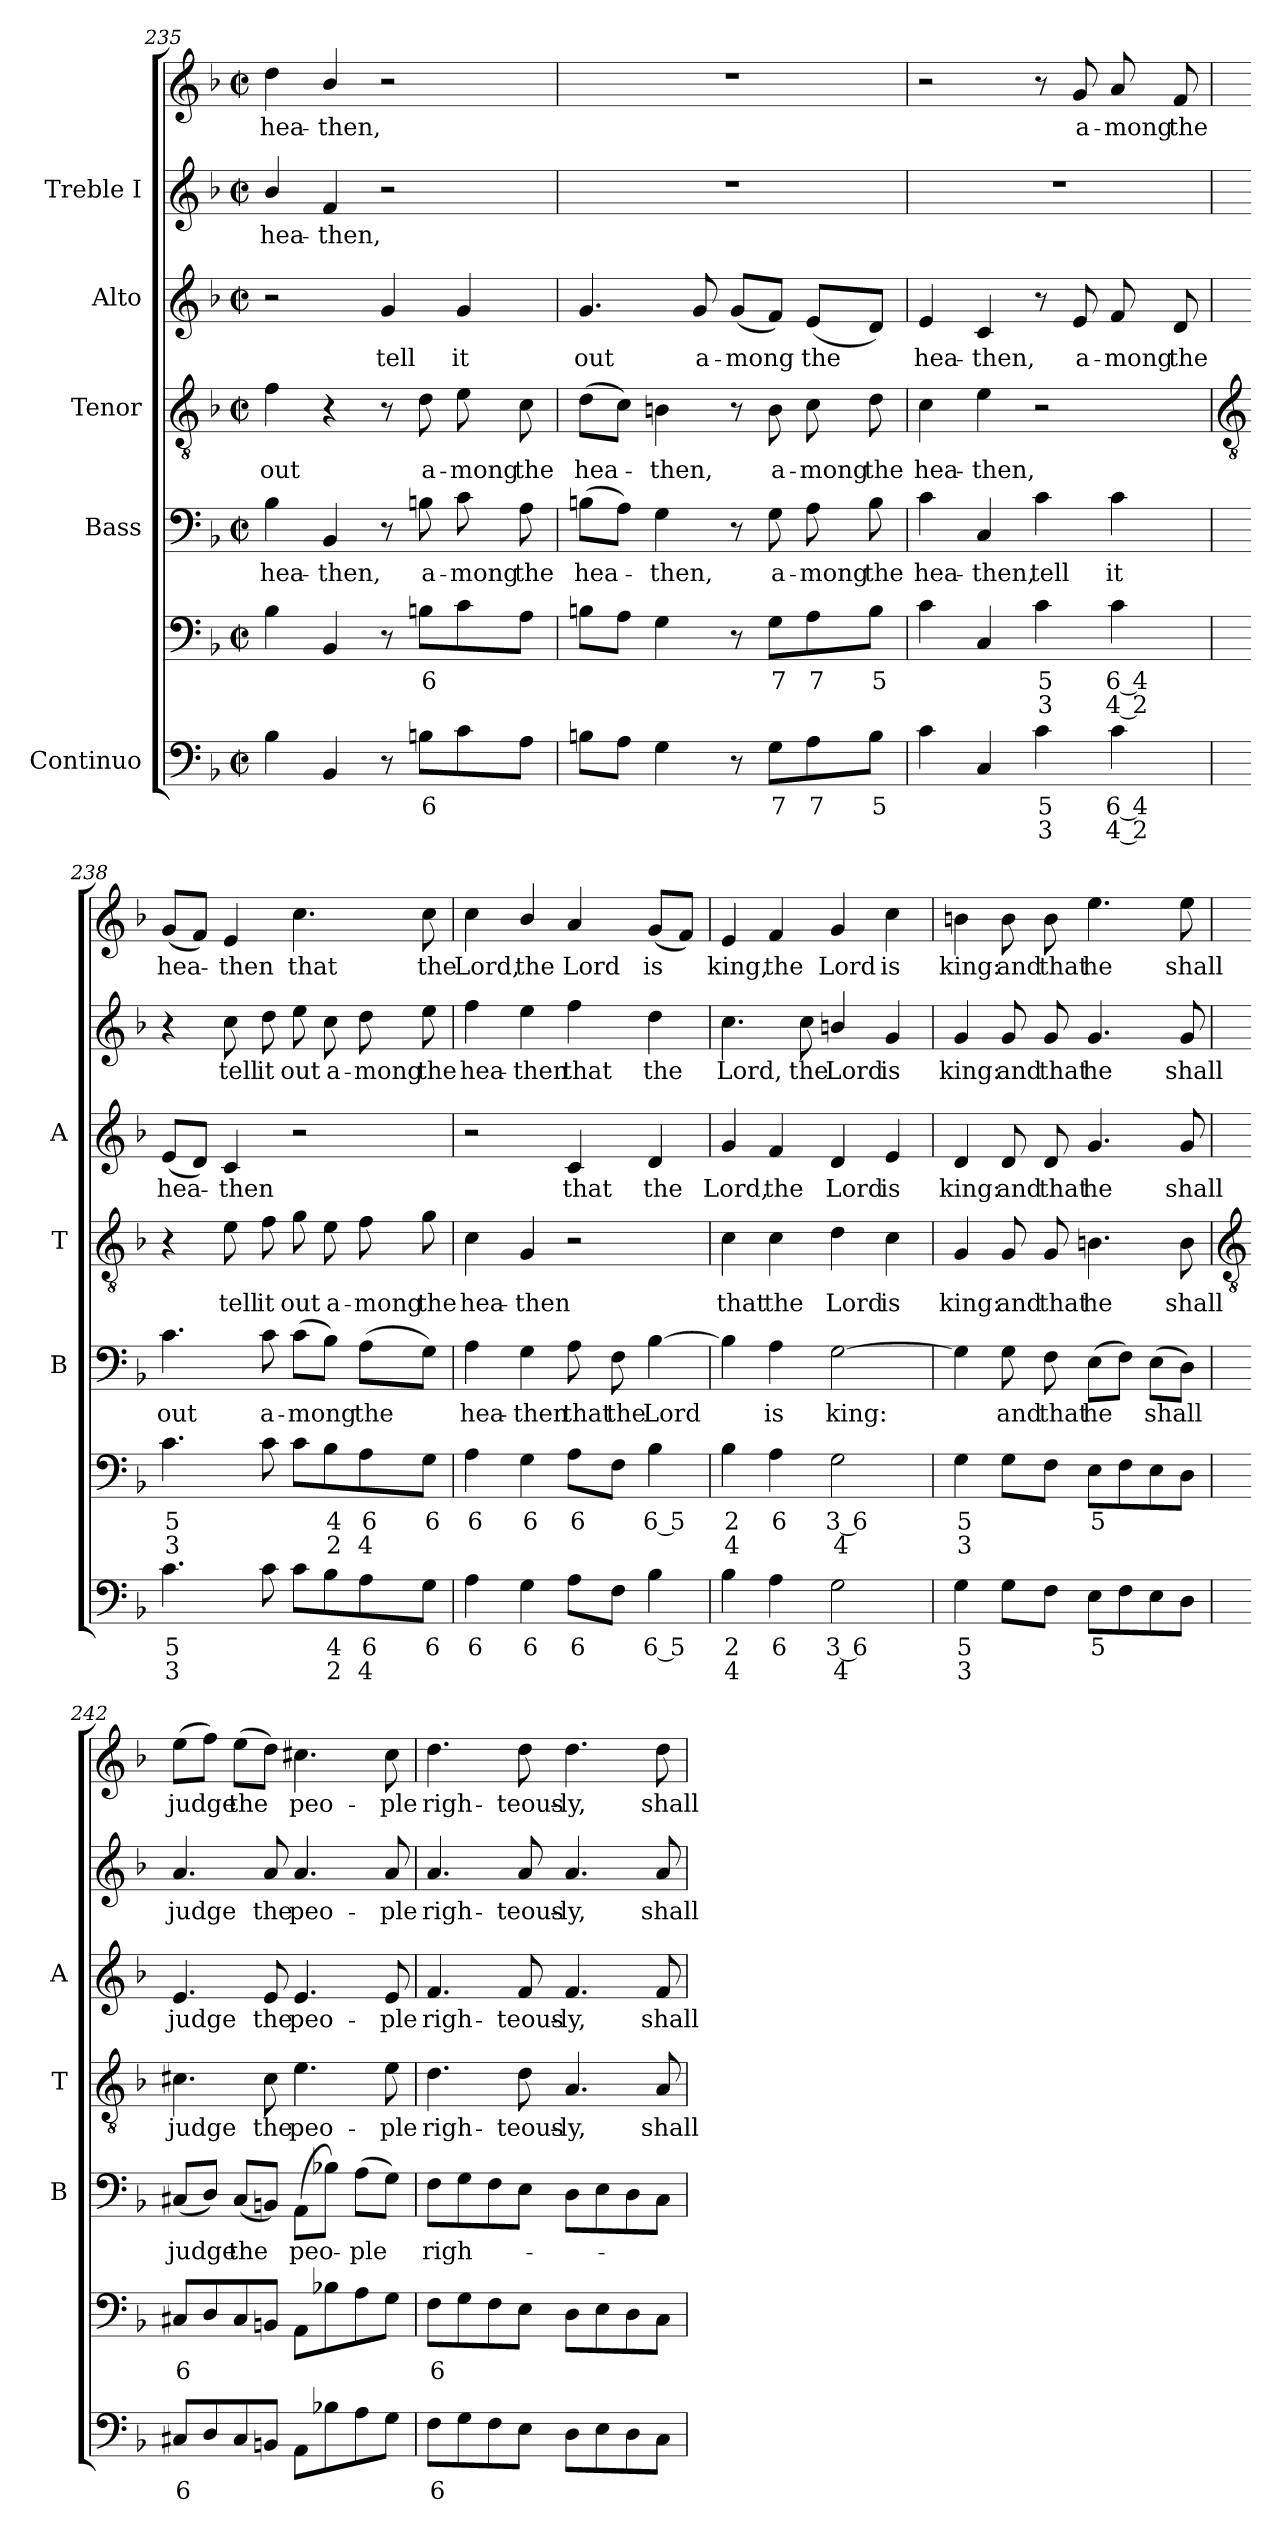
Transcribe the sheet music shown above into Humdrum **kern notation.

**kern	**text	**text	**kern	**text	**text	**kern	**text	**kern	**text	**kern	**text	**kern	**text	**kern	**text
*part5	*part5	*part5	*part5	*part5	*part5	*part4	*part4	*part3	*part3	*part2	*part2	*part1	*part1	*part1	*part1
*staff7	*staff7	*staff7	*staff6	*staff6	*staff6	*staff5	*staff5	*staff4	*staff4	*staff3	*staff3	*staff2	*staff2	*staff1	*staff1
*I"Continuo	*	*	*	*	*	*I"Bass	*	*I"Tenor	*	*I"Alto	*	*I"Treble I	*	*	*
*	*	*	*	*	*	*I'B	*	*I'T	*	*I'A	*	*	*	*	*
!!LO:LB:g=z
*clefF4	*	*	*clefF4	*	*	*clefF4	*	*clefGv2	*	*clefG2	*	*clefG2	*	*clefG2	*
*k[b-]	*	*	*k[b-]	*	*	*k[b-]	*	*k[b-]	*	*k[b-]	*	*k[b-]	*	*k[b-]	*
*F:	*	*	*F:	*	*	*F:	*	*F:	*	*F:	*	*F:	*	*F:	*
*M2/2	*	*	*M2/2	*	*	*M2/2	*	*M2/2	*	*M2/2	*	*M2/2	*	*M2/2	*
*met(c|)	*	*	*met(c|)	*	*	*met(c|)	*	*met(c|)	*	*met(c|)	*	*met(c|)	*	*met(c|)	*
=235	=235	=235	=235	=235	=235	=235	=235	=235	=235	=235	=235	=235	=235	=235	=235
!	!	!	!	!	!	!	!LO:LY:b	!	!LO:LY:b	!	!	!	!LO:LY:b	!	!LO:LY:b
4B-	.	.	4B-	.	.	4B-	hea-	4f	out	2r	.	4b-/	hea-	4dd	hea-
!	!	!	!	!	!	!	!LO:LY:b	!	!	!	!	!	!LO:LY:b	!	!LO:LY:b
4BB-	.	.	4BB-	.	.	4BB-	-then,	4r	.	.	.	4f	-then,	4b-/	-then,
!	!	!	!	!	!	!	!	!	!	!	!LO:LY:b	!	!	!	!
8r	.	.	8r	.	.	8r	.	8r	.	4g	tell	2r	.	2r	.
!	!LO:LY:b	!	!	!LO:LY:b	!	!	!LO:LY:b	!	!LO:LY:b	!	!	!	!	!	!
8BnL	6	.	8BnL	6	.	8Bn	a-	8d	a-	.	.	.	.	.	.
!	!	!	!	!	!	!	!LO:LY:b	!	!LO:LY:b	!	!LO:LY:b	!	!	!	!
8c	.	.	8c	.	.	8c	-mong	8e	-mong	4g	it	.	.	.	.
!	!	!	!	!	!	!	!LO:LY:b	!	!LO:LY:b	!	!	!	!	!	!
8AJ	.	.	8AJ	.	.	8A	the	8c	the	.	.	.	.	.	.
=236	=236	=236	=236	=236	=236	=236	=236	=236	=236	=236	=236	=236	=236	=236	=236
!	!	!	!	!	!	!	!LO:LY:b	!	!LO:LY:b	!	!LO:LY:b	!	!	!	!
8BnL	.	.	8BnL	.	.	(>8BnL	hea-	(>8dL	hea-	4.g	out	1r	.	1r	.
8AJ	.	.	8AJ	.	.	8AJ)	.	8cJ)	.	.	.	.	.	.	.
!	!	!	!	!	!	!	!LO:LY:b	!	!LO:LY:b	!	!	!	!	!	!
4G	.	.	4G	.	.	4G	then,	4Bn	then,	.	.	.	.	.	.
!	!	!	!	!	!	!	!	!	!	!	!LO:LY:b	!	!	!	!
.	.	.	.	.	.	.	.	.	.	8g	a-	.	.	.	.
!	!	!	!	!	!	!	!	!	!	!	!LO:LY:b	!	!	!	!
8r	.	.	8r	.	.	8r	.	8r	.	(<8gL	-mong	.	.	.	.
!	!LO:LY:b	!	!	!LO:LY:b	!	!	!LO:LY:b	!	!LO:LY:b	!	!	!	!	!	!
8GL	7	.	8GL	7	.	8G	a-	8B	a-	8fJ)	.	.	.	.	.
!	!LO:LY:b	!	!	!LO:LY:b	!	!	!LO:LY:b	!	!LO:LY:b	!	!LO:LY:b	!	!	!	!
8A	7	.	8A	7	.	8A	-mong	8c	-mong	(<8eL	the	.	.	.	.
!	!LO:LY:b	!	!	!LO:LY:b	!	!	!LO:LY:b	!	!LO:LY:b	!	!	!	!	!	!
8BJ	5	.	8BJ	5	.	8B	the	8d	the	8dJ)	.	.	.	.	.
=237	=237	=237	=237	=237	=237	=237	=237	=237	=237	=237	=237	=237	=237	=237	=237
!	!	!	!	!	!	!	!LO:LY:b	!	!LO:LY:b	!	!LO:LY:b	!	!	!	!
4c	.	.	4c	.	.	4c	hea-	4c	hea-	4e	hea-	1r	.	2r	.
!	!	!	!	!	!	!	!LO:LY:b	!	!LO:LY:b	!	!LO:LY:b	!	!	!	!
4C	.	.	4C	.	.	4C	-then,	4e	-then,	4c	-then,	.	.	.	.
!	!LO:LY:b	!LO:LY:b	!	!LO:LY:b	!LO:LY:b	!	!LO:LY:b	!	!	!	!	!	!	!	!
4c	5	3	4c	5	3	4c	tell	2r	.	8r	.	.	.	8r	.
!	!	!	!	!	!	!	!	!	!	!	!LO:LY:b	!	!	!	!LO:LY:b
.	.	.	.	.	.	.	.	.	.	8e	a-	.	.	8g	a-
!	!LO:LY:b	!LO:LY:b	!	!LO:LY:b	!LO:LY:b	!	!LO:LY:b	!	!	!	!LO:LY:b	!	!	!	!LO:LY:b
4c	6 4	4 2	4c	6 4	4 2	4c	it	.	.	8f	-mong	.	.	8a	-mong
!	!	!	!	!	!	!	!	!	!	!	!LO:LY:b	!	!	!	!LO:LY:b
.	.	.	.	.	.	.	.	.	.	8d	the	.	.	8f	the
!!LO:LB:g=z
=238	=238	=238	=238	=238	=238	=238	=238	=238	=238	=238	=238	=238	=238	=238	=238
*	*	*	*	*	*	*	*	*clefGv2	*	*	*	*	*	*	*
!	!LO:LY:b	!LO:LY:b	!	!LO:LY:b	!LO:LY:b	!	!LO:LY:b	!	!	!	!LO:LY:b	!	!	!	!LO:LY:b
4.c	5	3	4.c	5	3	4.c	out	4r	.	(<8eL	hea-	4r	.	(<8gL	hea-
.	.	.	.	.	.	.	.	.	.	8dJ)	.	.	.	8fJ)	.
!	!	!	!	!	!	!	!	!	!LO:LY:b	!	!LO:LY:b	!	!LO:LY:b	!	!LO:LY:b
.	.	.	.	.	.	.	.	8e	tell	4c	then	8cc	tell	4e	then
!	!	!	!	!	!	!	!LO:LY:b	!	!LO:LY:b	!	!	!	!LO:LY:b	!	!
8c	.	.	8c	.	.	8c	a-	8f	it	.	.	8dd	it	.	.
!	!	!	!	!	!	!	!LO:LY:b	!	!LO:LY:b	!	!	!	!LO:LY:b	!	!LO:LY:b
8cL	.	.	8cL	.	.	(>8cL	-mong	8g	out	2r	.	8ee	out	4.cc	that
!	!LO:LY:b	!LO:LY:b	!	!LO:LY:b	!LO:LY:b	!	!	!	!LO:LY:b	!	!	!	!LO:LY:b	!	!
8B-	4	2	8B-	4	2	8B-J)	.	8e	a-	.	.	8cc	a-	.	.
!	!LO:LY:b	!LO:LY:b	!	!LO:LY:b	!LO:LY:b	!	!LO:LY:b	!	!LO:LY:b	!	!	!	!LO:LY:b	!	!
8A	6	4	8A	6	4	(>8AL	the	8f	-mong	.	.	8dd	-mong	.	.
!	!LO:LY:b	!	!	!LO:LY:b	!	!	!	!	!LO:LY:b	!	!	!	!LO:LY:b	!	!LO:LY:b
8GJ	6	.	8GJ	6	.	8GJ)	.	8g	the	.	.	8ee	the	8cc	the
=239	=239	=239	=239	=239	=239	=239	=239	=239	=239	=239	=239	=239	=239	=239	=239
!	!LO:LY:b	!	!	!LO:LY:b	!	!	!LO:LY:b	!	!LO:LY:b	!	!	!	!LO:LY:b	!	!LO:LY:b
4A	6	.	4A	6	.	4A	hea-	4c	hea-	2r	.	4ff	hea-	4cc	Lord,
!	!LO:LY:b	!	!	!LO:LY:b	!	!	!LO:LY:b	!	!LO:LY:b	!	!	!	!LO:LY:b	!	!LO:LY:b
4G	6	.	4G	6	.	4G	-then	4G	-then	.	.	4ee	-then	4b-/	the
!	!LO:LY:b	!	!	!LO:LY:b	!	!	!LO:LY:b	!	!	!	!LO:LY:b	!	!LO:LY:b	!	!LO:LY:b
8AL	6	.	8AL	6	.	8A	that	2r	.	4c	that	4ff	that	4a	Lord
!	!	!	!	!	!	!	!LO:LY:b	!	!	!	!	!	!	!	!
8FJ	.	.	8FJ	.	.	8F	the	.	.	.	.	.	.	.	.
!	!LO:LY:b	!	!	!LO:LY:b	!	!	!LO:LY:b	!	!	!	!LO:LY:b	!	!LO:LY:b	!	!LO:LY:b
4B-	6 5	.	4B-	6 5	.	[4B-	Lord	.	.	4d	the	4dd	the	(<8gL	is
.	.	.	.	.	.	.	.	.	.	.	.	.	.	8fJ)	.
=240	=240	=240	=240	=240	=240	=240	=240	=240	=240	=240	=240	=240	=240	=240	=240
!	!LO:LY:b	!LO:LY:b	!	!LO:LY:b	!LO:LY:b	!	!	!	!LO:LY:b	!	!LO:LY:b	!	!LO:LY:b	!	!LO:LY:b
4B-	2	4	4B-	2	4	4B-]	.	4c	that	4g	Lord,	4.cc	Lord,	4e	king,
!	!LO:LY:b	!	!	!LO:LY:b	!	!	!LO:LY:b	!	!LO:LY:b	!	!LO:LY:b	!	!	!	!LO:LY:b
4A	6	.	4A	6	.	4A	is	4c	the	4f	the	.	.	4f	the
!	!	!	!	!	!	!	!	!	!	!	!	!	!LO:LY:b	!	!
.	.	.	.	.	.	.	.	.	.	.	.	8cc	the	.	.
!	!LO:LY:b	!LO:LY:b	!	!LO:LY:b	!LO:LY:b	!	!LO:LY:b	!	!LO:LY:b	!	!LO:LY:b	!	!LO:LY:b	!	!LO:LY:b
2G	3 6	4	2G	3 6	4	[2G	king:	4d	Lord	4d	Lord	4bn/	Lord	4g	Lord
!	!	!	!	!	!	!	!	!	!LO:LY:b	!	!LO:LY:b	!	!LO:LY:b	!	!LO:LY:b
.	.	.	.	.	.	.	.	4c	is	4e	is	4g	is	4cc	is
=241	=241	=241	=241	=241	=241	=241	=241	=241	=241	=241	=241	=241	=241	=241	=241
!	!LO:LY:b	!LO:LY:b	!	!LO:LY:b	!LO:LY:b	!	!	!	!LO:LY:b	!	!LO:LY:b	!	!LO:LY:b	!	!LO:LY:b
4G	5	3	4G	5	3	4G]	.	4G	king:	4d	king:	4g	king:	4bn	king:
!	!	!	!	!	!	!	!LO:LY:b	!	!LO:LY:b	!	!LO:LY:b	!	!LO:LY:b	!	!LO:LY:b
8GL	.	.	8GL	.	.	8G	and	8G	and	8d	and	8g	and	8b	and
!	!	!	!	!	!	!	!LO:LY:b	!	!LO:LY:b	!	!LO:LY:b	!	!LO:LY:b	!	!LO:LY:b
8FJ	.	.	8FJ	.	.	8F	that	8G	that	8d	that	8g	that	8b	that
!	!LO:LY:b	!	!	!LO:LY:b	!	!	!LO:LY:b	!	!LO:LY:b	!	!LO:LY:b	!	!LO:LY:b	!	!LO:LY:b
8EL	5	.	8EL	5	.	(>8EL	he	4.Bn	he	4.g	he	4.g	he	4.ee	he
8F	.	.	8F	.	.	8FJ)	.	.	.	.	.	.	.	.	.
!	!	!	!	!	!	!	!LO:LY:b	!	!	!	!	!	!	!	!
8E	.	.	8E	.	.	(>8EL	shall	.	.	.	.	.	.	.	.
!	!	!	!	!	!	!	!	!	!LO:LY:b	!	!LO:LY:b	!	!LO:LY:b	!	!LO:LY:b
8DJ	.	.	8DJ	.	.	8DJ)	.	8B	shall	8g	shall	8g	shall	8ee	shall
!!LO:LB:g=z
=242	=242	=242	=242	=242	=242	=242	=242	=242	=242	=242	=242	=242	=242	=242	=242
*	*	*	*	*	*	*	*	*clefGv2	*	*	*	*	*	*	*
!	!LO:LY:b	!	!	!LO:LY:b	!	!	!LO:LY:b	!	!LO:LY:b	!	!LO:LY:b	!	!LO:LY:b	!	!LO:LY:b
8C#XL	6	.	8C#XL	6	.	(<8C#XL	judge	4.c#X	judge	4.e	judge	4.a	judge	(>8eeL	judge
8D	.	.	8D	.	.	8DJ)	.	.	.	.	.	.	.	8ffJ)	.
!	!	!	!	!	!	!	!LO:LY:b	!	!	!	!	!	!	!	!LO:LY:b
8C#	.	.	8C#	.	.	(<8C#L	the	.	.	.	.	.	.	(>8eeL	the
!	!	!	!	!	!	!	!	!	!LO:LY:b	!	!LO:LY:b	!	!LO:LY:b	!	!
8BBnJ	.	.	8BBnJ	.	.	8BBnJ)	.	8c#	the	8e	the	8a	the	8ddJ)	.
!	!	!	!	!	!	!	!LO:LY:b	!	!LO:LY:b	!	!LO:LY:b	!	!LO:LY:b	!	!LO:LY:b
8AAL	.	.	8AAL	.	.	(8AAL	peo-	4.e	peo-	4.e	peo-	4.a	peo-	4.cc#X	peo-
8B-X	.	.	8B-X	.	.	8B-XJ)	.	.	.	.	.	.	.	.	.
!	!	!	!	!	!	!	!LO:LY:b	!	!	!	!	!	!	!	!
8A	.	.	8A	.	.	(>8AL	ple	.	.	.	.	.	.	.	.
!	!	!	!	!	!	!	!	!	!LO:LY:b	!	!LO:LY:b	!	!LO:LY:b	!	!LO:LY:b
8GJ	.	.	8GJ	.	.	8GJ)	.	8e	-ple	8e	-ple	8a	-ple	8cc#	-ple
=243	=243	=243	=243	=243	=243	=243	=243	=243	=243	=243	=243	=243	=243	=243	=243
!	!LO:LY:b	!	!	!LO:LY:b	!	!	!LO:LY:b	!	!LO:LY:b	!	!LO:LY:b	!	!LO:LY:b	!	!LO:LY:b
8FL	6	.	8FL	6	.	8FL	righ-	4.d	righ-	4.f	righ-	4.a	righ-	4.dd	righ-
8G	.	.	8G	.	.	8G	.	.	.	.	.	.	.	.	.
8F	.	.	8F	.	.	8F	.	.	.	.	.	.	.	.	.
!	!	!	!	!	!	!	!	!	!LO:LY:b	!	!LO:LY:b	!	!LO:LY:b	!	!LO:LY:b
8EJ	.	.	8EJ	.	.	8EJ	.	8d	-teous-	8f	-teous-	8a	-teous-	8dd	-teous-
!	!	!	!	!	!	!	!	!	!LO:LY:b	!	!LO:LY:b	!	!LO:LY:b	!	!LO:LY:b
8DL	.	.	8DL	.	.	8DL	.	4.A	-ly,	4.f	-ly,	4.a	-ly,	4.dd	-ly,
8E	.	.	8E	.	.	8E	.	.	.	.	.	.	.	.	.
8D	.	.	8D	.	.	8D	.	.	.	.	.	.	.	.	.
!	!	!	!	!	!	!	!	!	!LO:LY:b	!	!LO:LY:b	!	!LO:LY:b	!	!LO:LY:b
8CJ	.	.	8CJ	.	.	8CJ	.	8A	shall	8f	shall	8a	shall	8dd	shall
=	=	=	=	=	=	=	=	=	=	=	=	=	=	=	=
*-	*-	*-	*-	*-	*-	*-	*-	*-	*-	*-	*-	*-	*-	*-	*-
